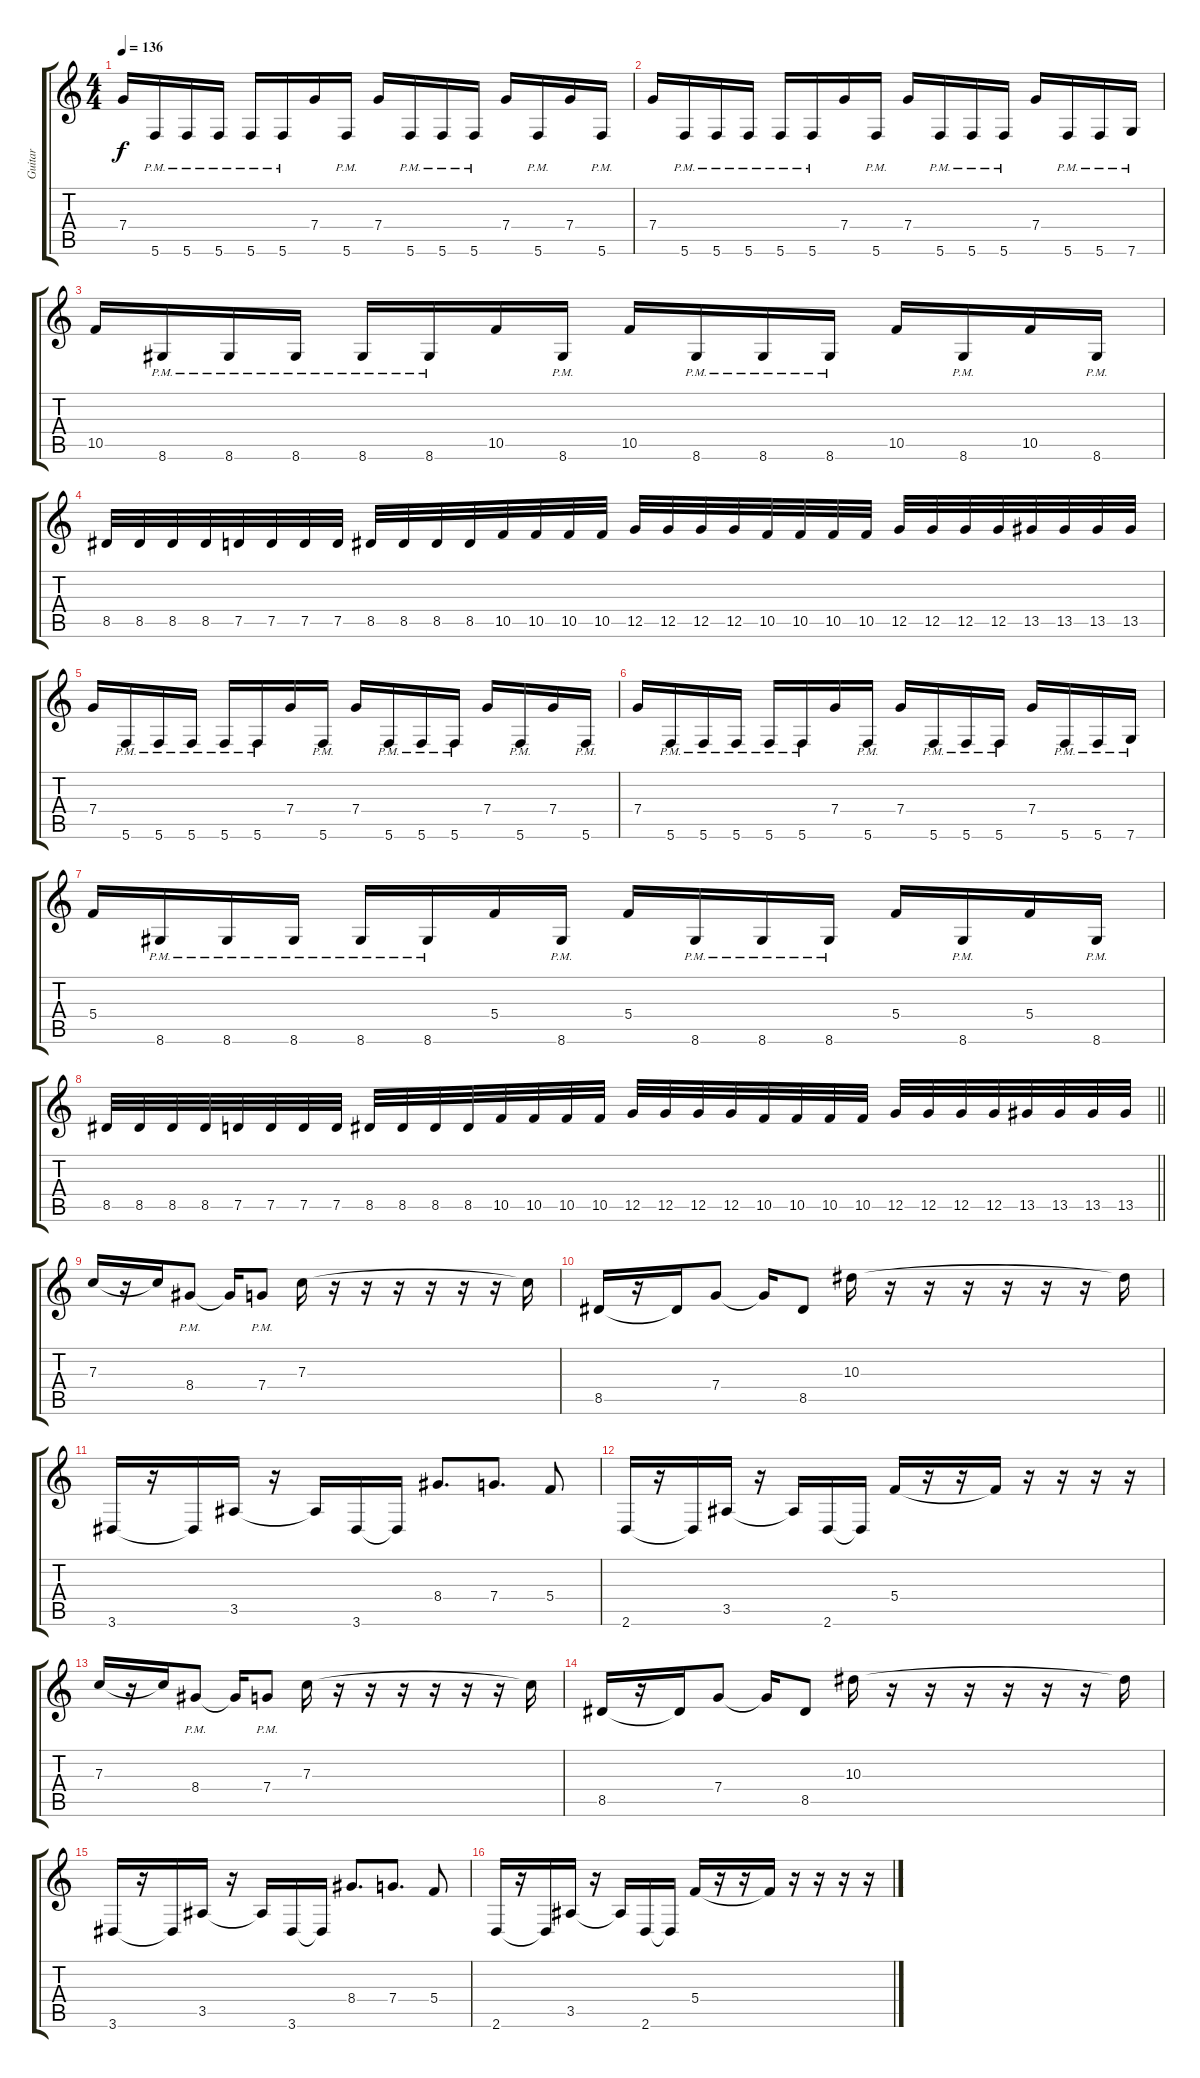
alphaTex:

\track ("Guitar" "Guitar") {instrument distortionguitar}
\staff {score tabs}
\tuning (D4 A3 F3 C3 G2 C2) {hide}
\ts (4 4)
\section ("" "")
\tempo 136
\clef g2
\ks c
7.4.16{dy f} 5.6{pm}.16 5.6{pm}.16 5.6{pm}.16 5.6{pm}.16 5.6{pm}.16 7.4.16 5.6{pm}.16 7.4.16 5.6{pm}.16 5.6{pm}.16 5.6{pm}.16 7.4.16 5.6{pm}.16 7.4.16 5.6{pm}.16 |
7.4.16 5.6{pm}.16 5.6{pm}.16 5.6{pm}.16 5.6{pm}.16 5.6{pm}.16 7.4.16 5.6{pm}.16 7.4.16 5.6{pm}.16 5.6{pm}.16 5.6{pm}.16 7.4.16 5.6{pm}.16 5.6{pm}.16 7.6{pm}.16 |
10.5.16 8.6{pm}.16 8.6{pm}.16 8.6{pm}.16 8.6{pm}.16 8.6{pm}.16 10.5.16 8.6{pm}.16 10.5.16 8.6{pm}.16 8.6{pm}.16 8.6{pm}.16 10.5.16 8.6{pm}.16 10.5.16 8.6{pm}.16 |
8.5.32 8.5.32 8.5.32 8.5.32 7.5.32 7.5.32 7.5.32 7.5.32 8.5.32 8.5.32 8.5.32 8.5.32 10.5.32 10.5.32 10.5.32 10.5.32 12.5.32 12.5.32 12.5.32 12.5.32 10.5.32 10.5.32 10.5.32 10.5.32 12.5.32 12.5.32 12.5.32 12.5.32 13.5.32 13.5.32 13.5.32 13.5.32 |
7.4.16 5.6{pm}.16 5.6{pm}.16 5.6{pm}.16 5.6{pm}.16 5.6{pm}.16 7.4.16 5.6{pm}.16 7.4.16 5.6{pm}.16 5.6{pm}.16 5.6{pm}.16 7.4.16 5.6{pm}.16 7.4.16 5.6{pm}.16 |
7.4.16 5.6{pm}.16 5.6{pm}.16 5.6{pm}.16 5.6{pm}.16 5.6{pm}.16 7.4.16 5.6{pm}.16 7.4.16 5.6{pm}.16 5.6{pm}.16 5.6{pm}.16 7.4.16 5.6{pm}.16 5.6{pm}.16 7.6{pm}.16 |
5.4.16 8.6{pm}.16 8.6{pm}.16 8.6{pm}.16 8.6{pm}.16 8.6{pm}.16 5.4.16 8.6{pm}.16 5.4.16 8.6{pm}.16 8.6{pm}.16 8.6{pm}.16 5.4.16 8.6{pm}.16 5.4.16 8.6{pm}.16 |
\barLineRight lightlight
8.5.32 8.5.32 8.5.32 8.5.32 7.5.32 7.5.32 7.5.32 7.5.32 8.5.32 8.5.32 8.5.32 8.5.32 10.5.32 10.5.32 10.5.32 10.5.32 12.5.32 12.5.32 12.5.32 12.5.32 10.5.32 10.5.32 10.5.32 10.5.32 12.5.32 12.5.32 12.5.32 12.5.32 13.5.32 13.5.32 13.5.32 13.5.32 |
\section ("" "")
7.3.16 r.16 7.3{t}.16 8.4{pm}.8 8.4{t}.16 7.4{pm}.8 7.3.16 r.16 r.16 r.16 r.16 r.16 r.16 7.3{t}.16 |
8.5.16 r.16 8.5{t}.16 7.4.8 7.4{t}.16 8.5.8 10.3.16 r.16 r.16 r.16 r.16 r.16 r.16 10.3{t}.16 |
3.6.16 r.16 3.6{t}.16 3.5.16 r.16 3.5{t}.16 3.6.16 3.6{t}.16 8.4.8{d} 7.4.8{d} 5.4.8 |
2.6.16 r.16 2.6{t}.16 3.5.16 r.16 3.5{t}.16 2.6.16 2.6{t}.16 5.4.16 r.16 r.16 5.4{t}.16 r.16 r.16 r.16 r.16 |
7.3.16 r.16 7.3{t}.16 8.4{pm}.8 8.4{t}.16 7.4{pm}.8 7.3.16 r.16 r.16 r.16 r.16 r.16 r.16 7.3{t}.16 |
8.5.16 r.16 8.5{t}.16 7.4.8 7.4{t}.16 8.5.8 10.3.16 r.16 r.16 r.16 r.16 r.16 r.16 10.3{t}.16 |
3.6.16 r.16 3.6{t}.16 3.5.16 r.16 3.5{t}.16 3.6.16 3.6{t}.16 8.4.8{d} 7.4.8{d} 5.4.8 |
2.6.16 r.16 2.6{t}.16 3.5.16 r.16 3.5{t}.16 2.6.16 2.6{t}.16 5.4.16 r.16 r.16 5.4{t}.16 r.16 r.16 r.16 r.16
